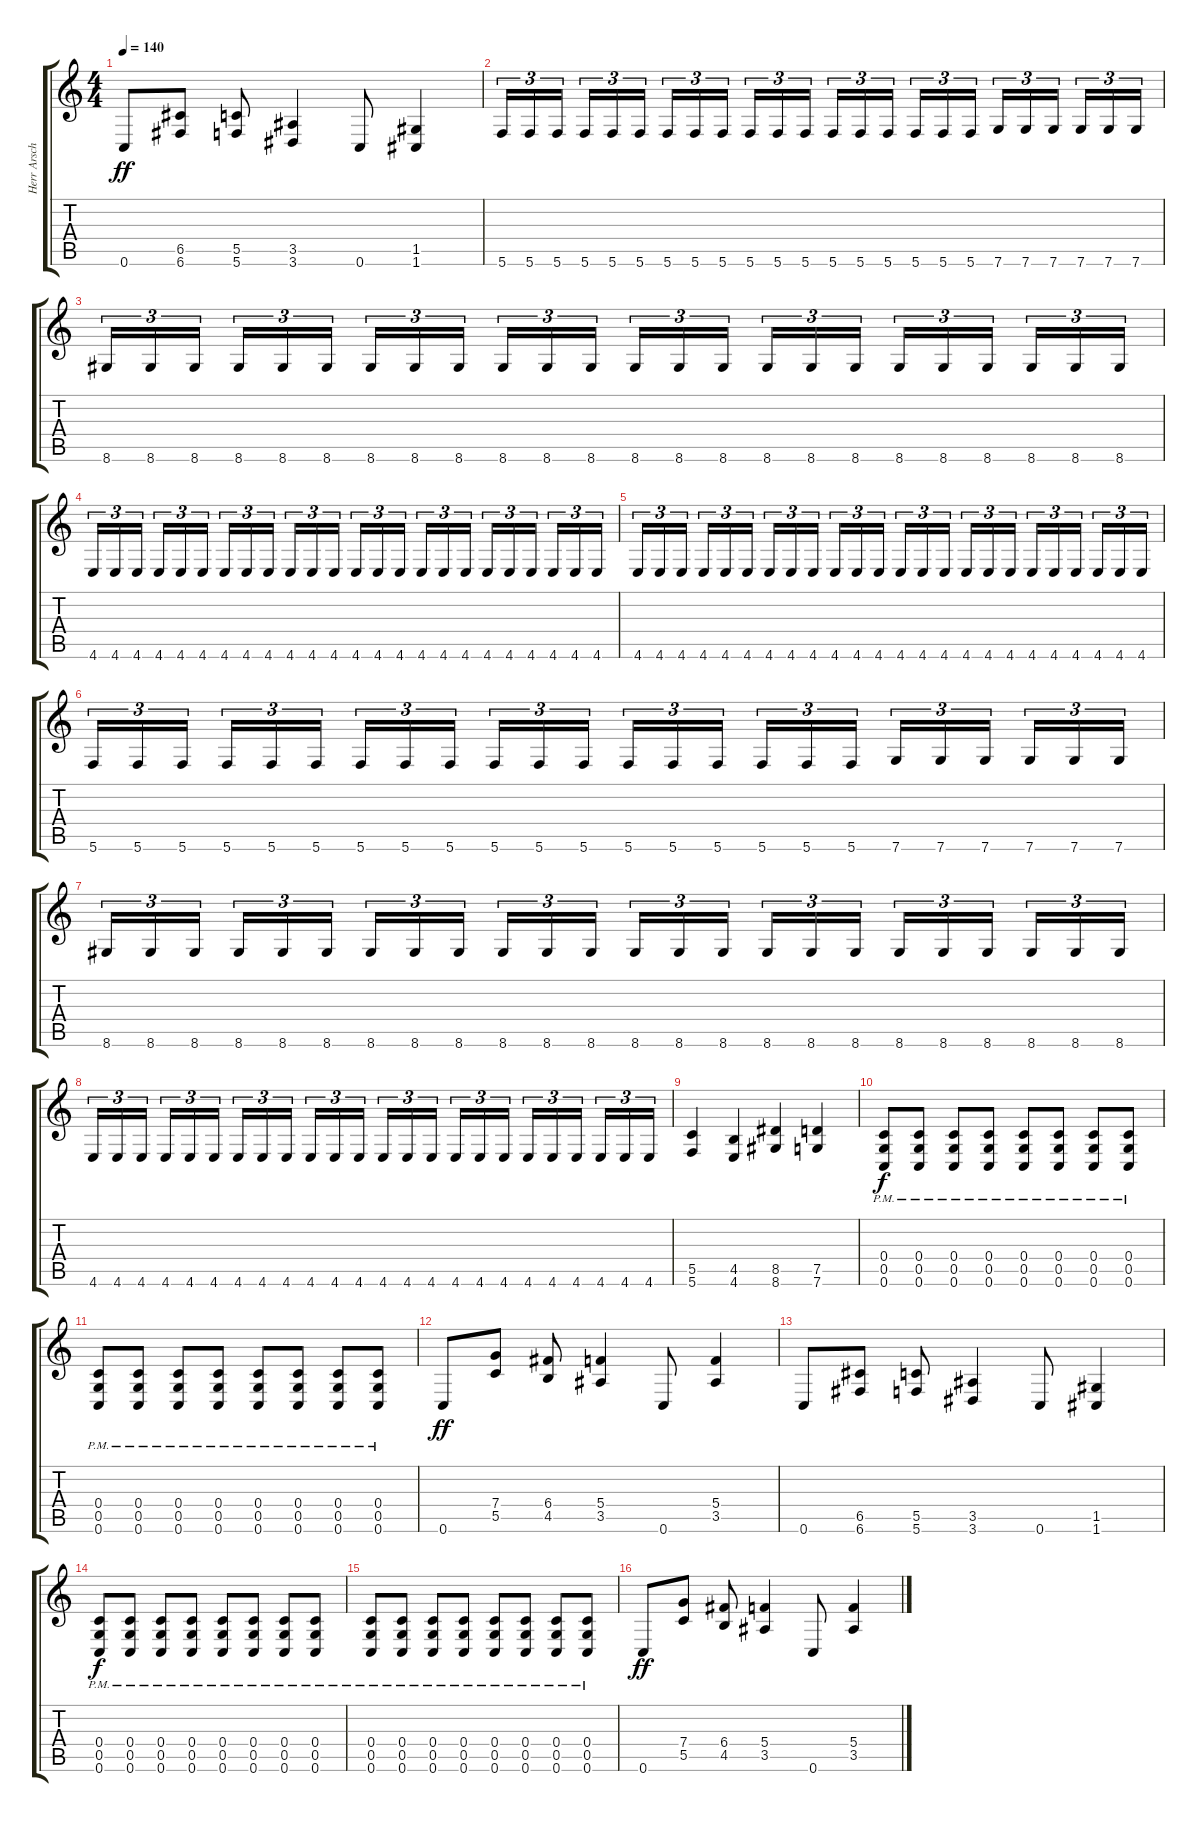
\track ("Herr Arschstein" "Herr Arsch") {instrument distortionguitar}
\staff {score tabs}
\tuning (D4 A3 F3 C3 G2 C2) {hide}
\ts (4 4)
\tempo 140
\clef g2
\ks c
0.6.8{dy ff} (6.5 6.6).8 (5.5 5.6).8 (3.5 3.6).4 0.6.8 (1.5 1.6).4 |
5.6.16{tu (3 2)} 5.6.16{tu (3 2)} 5.6.16{tu (3 2)} 5.6.16{tu (3 2)} 5.6.16{tu (3 2)} 5.6.16{tu (3 2)} 5.6.16{tu (3 2)} 5.6.16{tu (3 2)} 5.6.16{tu (3 2)} 5.6.16{tu (3 2)} 5.6.16{tu (3 2)} 5.6.16{tu (3 2)} 5.6.16{tu (3 2)} 5.6.16{tu (3 2)} 5.6.16{tu (3 2)} 5.6.16{tu (3 2)} 5.6.16{tu (3 2)} 5.6.16{tu (3 2)} 7.6.16{tu (3 2)} 7.6.16{tu (3 2)} 7.6.16{tu (3 2)} 7.6.16{tu (3 2)} 7.6.16{tu (3 2)} 7.6.16{tu (3 2)} |
8.6.16{tu (3 2)} 8.6.16{tu (3 2)} 8.6.16{tu (3 2)} 8.6.16{tu (3 2)} 8.6.16{tu (3 2)} 8.6.16{tu (3 2)} 8.6.16{tu (3 2)} 8.6.16{tu (3 2)} 8.6.16{tu (3 2)} 8.6.16{tu (3 2)} 8.6.16{tu (3 2)} 8.6.16{tu (3 2)} 8.6.16{tu (3 2)} 8.6.16{tu (3 2)} 8.6.16{tu (3 2)} 8.6.16{tu (3 2)} 8.6.16{tu (3 2)} 8.6.16{tu (3 2)} 8.6.16{tu (3 2)} 8.6.16{tu (3 2)} 8.6.16{tu (3 2)} 8.6.16{tu (3 2)} 8.6.16{tu (3 2)} 8.6.16{tu (3 2)} |
4.6.16{tu (3 2)} 4.6.16{tu (3 2)} 4.6.16{tu (3 2)} 4.6.16{tu (3 2)} 4.6.16{tu (3 2)} 4.6.16{tu (3 2)} 4.6.16{tu (3 2)} 4.6.16{tu (3 2)} 4.6.16{tu (3 2)} 4.6.16{tu (3 2)} 4.6.16{tu (3 2)} 4.6.16{tu (3 2)} 4.6.16{tu (3 2)} 4.6.16{tu (3 2)} 4.6.16{tu (3 2)} 4.6.16{tu (3 2)} 4.6.16{tu (3 2)} 4.6.16{tu (3 2)} 4.6.16{tu (3 2)} 4.6.16{tu (3 2)} 4.6.16{tu (3 2)} 4.6.16{tu (3 2)} 4.6.16{tu (3 2)} 4.6.16{tu (3 2)} |
4.6.16{tu (3 2)} 4.6.16{tu (3 2)} 4.6.16{tu (3 2)} 4.6.16{tu (3 2)} 4.6.16{tu (3 2)} 4.6.16{tu (3 2)} 4.6.16{tu (3 2)} 4.6.16{tu (3 2)} 4.6.16{tu (3 2)} 4.6.16{tu (3 2)} 4.6.16{tu (3 2)} 4.6.16{tu (3 2)} 4.6.16{tu (3 2)} 4.6.16{tu (3 2)} 4.6.16{tu (3 2)} 4.6.16{tu (3 2)} 4.6.16{tu (3 2)} 4.6.16{tu (3 2)} 4.6.16{tu (3 2)} 4.6.16{tu (3 2)} 4.6.16{tu (3 2)} 4.6.16{tu (3 2)} 4.6.16{tu (3 2)} 4.6.16{tu (3 2)} |
5.6.16{tu (3 2)} 5.6.16{tu (3 2)} 5.6.16{tu (3 2)} 5.6.16{tu (3 2)} 5.6.16{tu (3 2)} 5.6.16{tu (3 2)} 5.6.16{tu (3 2)} 5.6.16{tu (3 2)} 5.6.16{tu (3 2)} 5.6.16{tu (3 2)} 5.6.16{tu (3 2)} 5.6.16{tu (3 2)} 5.6.16{tu (3 2)} 5.6.16{tu (3 2)} 5.6.16{tu (3 2)} 5.6.16{tu (3 2)} 5.6.16{tu (3 2)} 5.6.16{tu (3 2)} 7.6.16{tu (3 2)} 7.6.16{tu (3 2)} 7.6.16{tu (3 2)} 7.6.16{tu (3 2)} 7.6.16{tu (3 2)} 7.6.16{tu (3 2)} |
8.6.16{tu (3 2)} 8.6.16{tu (3 2)} 8.6.16{tu (3 2)} 8.6.16{tu (3 2)} 8.6.16{tu (3 2)} 8.6.16{tu (3 2)} 8.6.16{tu (3 2)} 8.6.16{tu (3 2)} 8.6.16{tu (3 2)} 8.6.16{tu (3 2)} 8.6.16{tu (3 2)} 8.6.16{tu (3 2)} 8.6.16{tu (3 2)} 8.6.16{tu (3 2)} 8.6.16{tu (3 2)} 8.6.16{tu (3 2)} 8.6.16{tu (3 2)} 8.6.16{tu (3 2)} 8.6.16{tu (3 2)} 8.6.16{tu (3 2)} 8.6.16{tu (3 2)} 8.6.16{tu (3 2)} 8.6.16{tu (3 2)} 8.6.16{tu (3 2)} |
4.6.16{tu (3 2)} 4.6.16{tu (3 2)} 4.6.16{tu (3 2)} 4.6.16{tu (3 2)} 4.6.16{tu (3 2)} 4.6.16{tu (3 2)} 4.6.16{tu (3 2)} 4.6.16{tu (3 2)} 4.6.16{tu (3 2)} 4.6.16{tu (3 2)} 4.6.16{tu (3 2)} 4.6.16{tu (3 2)} 4.6.16{tu (3 2)} 4.6.16{tu (3 2)} 4.6.16{tu (3 2)} 4.6.16{tu (3 2)} 4.6.16{tu (3 2)} 4.6.16{tu (3 2)} 4.6.16{tu (3 2)} 4.6.16{tu (3 2)} 4.6.16{tu (3 2)} 4.6.16{tu (3 2)} 4.6.16{tu (3 2)} 4.6.16{tu (3 2)} |
(5.5 5.6).4 (4.5 4.6).4 (8.5 8.6).4 (7.5 7.6).4 |
(0.4{pm} 0.5{pm} 0.6{pm}).8{dy f} (0.4{pm} 0.5{pm} 0.6{pm}).8 (0.4{pm} 0.5{pm} 0.6{pm}).8 (0.4{pm} 0.5{pm} 0.6{pm}).8 (0.4{pm} 0.5{pm} 0.6{pm}).8 (0.4{pm} 0.5{pm} 0.6{pm}).8 (0.4{pm} 0.5{pm} 0.6{pm}).8 (0.4{pm} 0.5{pm} 0.6{pm}).8 |
(0.4{pm} 0.5{pm} 0.6{pm}).8 (0.4{pm} 0.5{pm} 0.6{pm}).8 (0.4{pm} 0.5{pm} 0.6{pm}).8 (0.4{pm} 0.5{pm} 0.6{pm}).8 (0.4{pm} 0.5{pm} 0.6{pm}).8 (0.4{pm} 0.5{pm} 0.6{pm}).8 (0.4{pm} 0.5{pm} 0.6{pm}).8 (0.4{pm} 0.5{pm} 0.6{pm}).8 |
0.6.8{dy ff} (7.4 5.5).8 (6.4 4.5).8 (5.4 3.5).4 0.6.8 (5.4 3.5).4 |
0.6.8 (6.5 6.6).8 (5.5 5.6).8 (3.5 3.6).4 0.6.8 (1.5 1.6).4 |
(0.4{pm} 0.5{pm} 0.6{pm}).8{dy f} (0.4{pm} 0.5{pm} 0.6{pm}).8 (0.4{pm} 0.5{pm} 0.6{pm}).8 (0.4{pm} 0.5{pm} 0.6{pm}).8 (0.4{pm} 0.5{pm} 0.6{pm}).8 (0.4{pm} 0.5{pm} 0.6{pm}).8 (0.4{pm} 0.5{pm} 0.6{pm}).8 (0.4{pm} 0.5{pm} 0.6{pm}).8 |
(0.4{pm} 0.5{pm} 0.6{pm}).8 (0.4{pm} 0.5{pm} 0.6{pm}).8 (0.4{pm} 0.5{pm} 0.6{pm}).8 (0.4{pm} 0.5{pm} 0.6{pm}).8 (0.4{pm} 0.5{pm} 0.6{pm}).8 (0.4{pm} 0.5{pm} 0.6{pm}).8 (0.4{pm} 0.5{pm} 0.6{pm}).8 (0.4{pm} 0.5{pm} 0.6{pm}).8 |
0.6.8{dy ff} (7.4 5.5).8 (6.4 4.5).8 (5.4 3.5).4 0.6.8 (5.4 3.5).4
